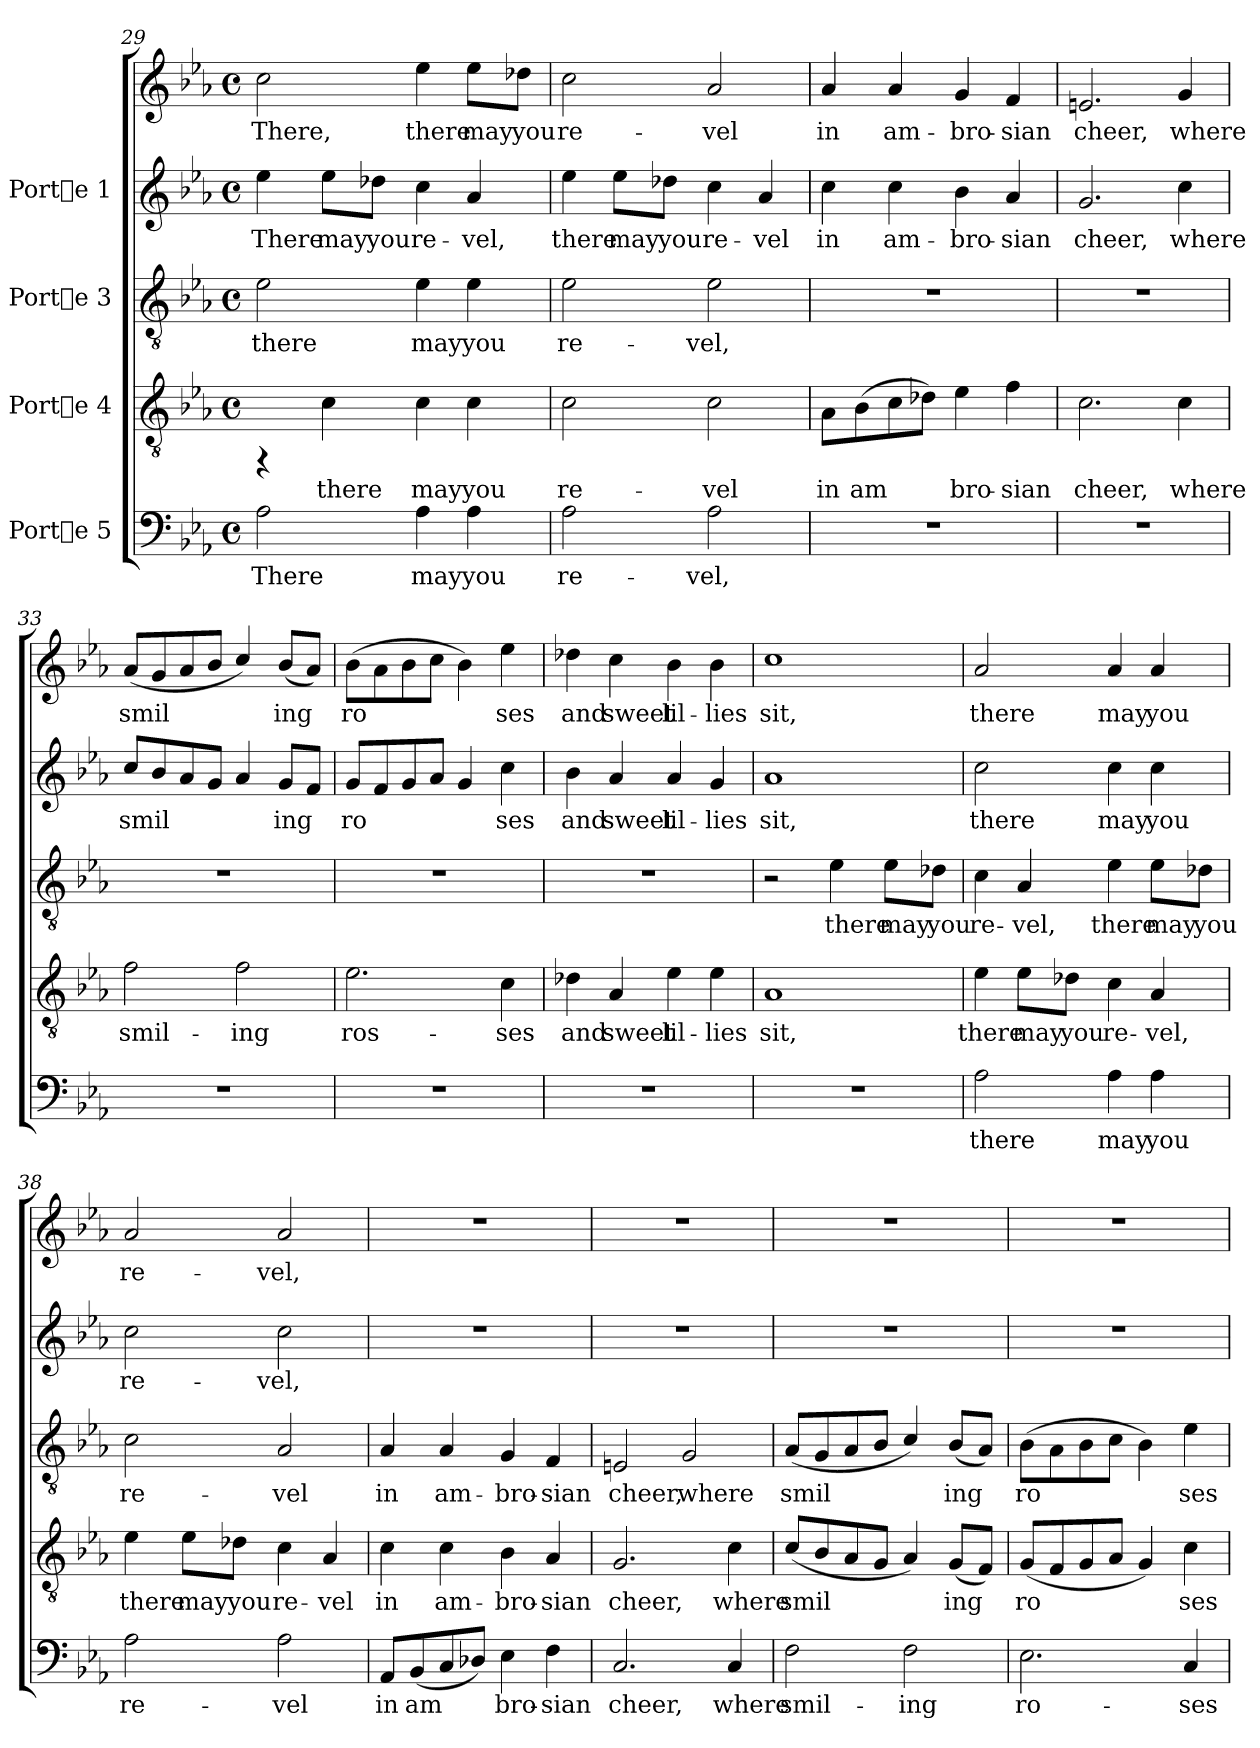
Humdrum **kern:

**kern	**text	**kern	**text	**kern	**text	**kern	**text	**kern	**text
*part4	*part4	*part3	*part3	*part2	*part2	*part1	*part1	*part1	*part1
*staff5	*staff5	*staff4	*staff4	*staff3	*staff3	*staff2	*staff2	*staff1	*staff1
*I"Porte 5	*	*I"Porte 4	*	*I"Porte 3	*	*I"Porte 1	*	*	*
!!LO:LB:g=z
*clefF4	*	*clefGv2	*	*clefGv2	*	*clefG2	*	*clefG2	*
*k[b-e-a-]	*	*k[b-e-a-]	*	*k[b-e-a-]	*	*k[b-e-a-]	*	*k[b-e-a-]	*
*E-:	*	*E-:	*	*E-:	*	*E-:	*	*E-:	*
*M4/4	*	*M4/4	*	*M4/4	*	*M4/4	*	*M4/4	*
*met(c)	*	*met(c)	*	*met(c)	*	*met(c)	*	*met(c)	*
=29	=29	=29	=29	=29	=29	=29	=29	=29	=29
!	!LO:LY:b:cj	!	!	!	!LO:LY:b:cj	!	!LO:LY:b:cj	!	!LO:LY:b:cj
2A-\	There	4rFF	.	2e-\	there	4ee-\	There	2cc\	There,
!	!	!	!LO:LY:b:cj	!	!	!	!LO:LY:b:cj	!	!
.	.	4c\	there	.	.	8ee-\L	may	.	.
!	!	!	!	!	!	!	!LO:LY:b:cj	!	!
.	.	.	.	.	.	8dd-X\J	you	.	.
!	!LO:LY:b:cj	!	!LO:LY:b:cj	!	!LO:LY:b:cj	!	!LO:LY:b:cj	!	!LO:LY:b:cj
4A-\	may	4c\	may	4e-\	may	4cc\	re-	4ee-\	there
!	!LO:LY:b:cj	!	!LO:LY:b:cj	!	!LO:LY:b:cj	!	!LO:LY:b:cj	!	!LO:LY:b:cj
4A-\	you	4c\	you	4e-\	you	4a-/	-vel,	8ee-\L	may
!	!	!	!	!	!	!	!	!	!LO:LY:b:cj
.	.	.	.	.	.	.	.	8dd-X\J	you
=30	=30	=30	=30	=30	=30	=30	=30	=30	=30
!	!LO:LY:b:cj	!	!LO:LY:b:cj	!	!LO:LY:b:cj	!	!LO:LY:b:cj	!	!LO:LY:b:cj
2A-\	re-	2c\	re-	2e-\	re-	4ee-\	there	2cc\	re-
!	!	!	!	!	!	!	!LO:LY:b:cj	!	!
.	.	.	.	.	.	8ee-\L	may	.	.
!	!	!	!	!	!	!	!LO:LY:b:cj	!	!
.	.	.	.	.	.	8dd-X\J	you	.	.
!	!LO:LY:b:cj	!	!LO:LY:b:cj	!	!LO:LY:b:cj	!	!LO:LY:b:cj	!	!LO:LY:b:cj
2A-\	-vel,	2c\	-vel	2e-\	-vel,	4cc\	re-	2a-/	-vel
!	!	!	!	!	!	!	!LO:LY:b:cj	!	!
.	.	.	.	.	.	4a-/	-vel	.	.
=31	=31	=31	=31	=31	=31	=31	=31	=31	=31
!	!	!	!LO:LY:b:cj	!	!	!	!LO:LY:b:cj	!	!LO:LY:b:cj
1r	.	8A-\L	in	1r	.	4cc\	in	4a-/	in
!	!	!	!LO:LY:b:cj	!	!	!	!	!	!
.	.	(>8B-\	am-	.	.	.	.	.	.
!	!	!	!LO:LY:b:cj	!	!	!	!LO:LY:b:cj	!	!LO:LY:b:cj
.	.	8c\	-	.	.	4cc\	am-	4a-/	am-
!	!	!	!LO:LY:b:cj	!	!	!	!	!	!
.	.	8d-X\J)	.	.	.	.	.	.	.
!	!	!	!LO:LY:b:cj	!	!	!	!LO:LY:b:cj	!	!LO:LY:b:cj
.	.	4e-\	bro-	.	.	4b-\	-bro-	4g/	-bro-
!	!	!	!LO:LY:b:cj	!	!	!	!LO:LY:b:cj	!	!LO:LY:b:cj
.	.	4f\	-sian	.	.	4a-/	-sian	4f/	-sian
=32	=32	=32	=32	=32	=32	=32	=32	=32	=32
!	!	!	!LO:LY:b:cj	!	!	!	!LO:LY:b:cj	!	!LO:LY:b:cj
1r	.	2.c\	cheer,	1r	.	2.g/	cheer,	2.en/	cheer,
!	!	!	!LO:LY:b:cj	!	!	!	!LO:LY:b:cj	!	!LO:LY:b:cj
.	.	4c\	where	.	.	4cc\	where	4g/	where
!!LO:PB:g=z
=33	=33	=33	=33	=33	=33	=33	=33	=33	=33
!	!	!	!LO:LY:b:cj	!	!	!	!LO:LY:b:cj	!	!LO:LY:b:cj
1r	.	2f\	smil-	1r	.	8cc/L	smil-	(<8a-/L	smil-
!	!	!	!	!	!	!	!LO:LY:b:cj	!	!LO:LY:b:cj
.	.	.	.	.	.	8b-/	-	8g/	-
!	!	!	!	!	!	!	!LO:LY:b:cj	!	!LO:LY:b:cj
.	.	.	.	.	.	8a-/	.	8a-/	.
!	!	!	!	!	!	!	!LO:LY:b:cj	!	!LO:LY:b:cj
.	.	.	.	.	.	8g/J	.	8b-/J	.
!	!	!	!LO:LY:b:cj	!	!	!	!LO:LY:b:cj	!	!LO:LY:b:cj
.	.	2f\	-ing	.	.	4a-/	.	4cc/)	.
!	!	!	!	!	!	!	!LO:LY:b:cj	!	!LO:LY:b:cj
.	.	.	.	.	.	8g/L	ing	(<8b-/L	ing
!	!	!	!	!	!	!	!LO:LY:b:cj	!	!LO:LY:b:cj
.	.	.	.	.	.	8f/J	.	8a-/J)	.
=34	=34	=34	=34	=34	=34	=34	=34	=34	=34
!	!	!	!LO:LY:b:cj	!	!	!	!LO:LY:b:cj	!	!LO:LY:b:cj
1r	.	2.e-\	ros-	1r	.	8g/L	ro-	(>8b-\L	ro-
!	!	!	!	!	!	!	!LO:LY:b:cj	!	!LO:LY:b:cj
.	.	.	.	.	.	8f/	-	8a-\	-
!	!	!	!	!	!	!	!LO:LY:b:cj	!	!LO:LY:b:cj
.	.	.	.	.	.	8g/	.	8b-\	.
!	!	!	!	!	!	!	!LO:LY:b:cj	!	!LO:LY:b:cj
.	.	.	.	.	.	8a-/J	.	8cc\J	.
!	!	!	!	!	!	!	!LO:LY:b:cj	!	!LO:LY:b:cj
.	.	.	.	.	.	4g/	.	4b-\)	.
!	!	!	!LO:LY:b:cj	!	!	!	!LO:LY:b:cj	!	!LO:LY:b:cj
.	.	4c\	-ses	.	.	4cc\	ses	4ee-\	ses
=35	=35	=35	=35	=35	=35	=35	=35	=35	=35
!	!	!	!LO:LY:b:cj	!	!	!	!LO:LY:b:cj	!	!LO:LY:b:cj
1r	.	4d-X\	and	1r	.	4b-\	and	4dd-X\	and
!	!	!	!LO:LY:b:cj	!	!	!	!LO:LY:b:cj	!	!LO:LY:b:cj
.	.	4A-/	sweet	.	.	4a-/	sweet	4cc\	sweet
!	!	!	!LO:LY:b:cj	!	!	!	!LO:LY:b:cj	!	!LO:LY:b:cj
.	.	4e-\	lil-	.	.	4a-/	lil-	4b-\	lil-
!	!	!	!LO:LY:b:cj	!	!	!	!LO:LY:b:cj	!	!LO:LY:b:cj
.	.	4e-\	-lies	.	.	4g/	-lies	4b-\	-lies
=36	=36	=36	=36	=36	=36	=36	=36	=36	=36
!	!	!	!LO:LY:b:cj	!	!	!	!LO:LY:b:cj	!	!LO:LY:b:cj
1r	.	1A-	sit,	2r	.	1a-	sit,	1cc	sit,
!	!	!	!	!	!LO:LY:b:cj	!	!	!	!
.	.	.	.	4e-\	there	.	.	.	.
!	!	!	!	!	!LO:LY:b:cj	!	!	!	!
.	.	.	.	8e-\L	may	.	.	.	.
!	!	!	!	!	!LO:LY:b:cj	!	!	!	!
.	.	.	.	8d-X\J	you	.	.	.	.
!!LO:LB:g=z
=37	=37	=37	=37	=37	=37	=37	=37	=37	=37
!	!LO:LY:b:cj	!	!LO:LY:b:cj	!	!LO:LY:b:cj	!	!LO:LY:b:cj	!	!LO:LY:b:cj
2A-\	there	4e-\	there	4c\	re-	2cc\	there	2a-/	there
!	!	!	!LO:LY:b:cj	!	!LO:LY:b:cj	!	!	!	!
.	.	8e-\L	may	4A-/	-vel,	.	.	.	.
!	!	!	!LO:LY:b:cj	!	!	!	!	!	!
.	.	8d-X\J	you	.	.	.	.	.	.
!	!LO:LY:b:cj	!	!LO:LY:b:cj	!	!LO:LY:b:cj	!	!LO:LY:b:cj	!	!LO:LY:b:cj
4A-\	may	4c\	re-	4e-\	there	4cc\	may	4a-/	may
!	!LO:LY:b:cj	!	!LO:LY:b:cj	!	!LO:LY:b:cj	!	!LO:LY:b:cj	!	!LO:LY:b:cj
4A-\	you	4A-/	-vel,	8e-\L	may	4cc\	you	4a-/	you
!	!	!	!	!	!LO:LY:b:cj	!	!	!	!
.	.	.	.	8d-X\J	you	.	.	.	.
=38	=38	=38	=38	=38	=38	=38	=38	=38	=38
!	!LO:LY:b:cj	!	!LO:LY:b:cj	!	!LO:LY:b:cj	!	!LO:LY:b:cj	!	!LO:LY:b:cj
2A-\	re-	4e-\	there	2c\	re-	2cc\	re-	2a-/	re-
!	!	!	!LO:LY:b:cj	!	!	!	!	!	!
.	.	8e-\L	may	.	.	.	.	.	.
!	!	!	!LO:LY:b:cj	!	!	!	!	!	!
.	.	8d-X\J	you	.	.	.	.	.	.
!	!LO:LY:b:cj	!	!LO:LY:b:cj	!	!LO:LY:b:cj	!	!LO:LY:b:cj	!	!LO:LY:b:cj
2A-\	-vel	4c\	re-	2A-/	-vel	2cc\	-vel,	2a-/	-vel,
!	!	!	!LO:LY:b:cj	!	!	!	!	!	!
.	.	4A-/	-vel	.	.	.	.	.	.
=39	=39	=39	=39	=39	=39	=39	=39	=39	=39
!	!LO:LY:b:cj	!	!LO:LY:b:cj	!	!LO:LY:b:cj	!	!	!	!
8AA-/L	in	4c\	in	4A-/	in	1r	.	1r	.
!	!LO:LY:b:cj	!	!	!	!	!	!	!	!
(<8BB-/	am-	.	.	.	.	.	.	.	.
!	!LO:LY:b:cj	!	!LO:LY:b:cj	!	!LO:LY:b:cj	!	!	!	!
8C/	-	4c\	am-	4A-/	am-	.	.	.	.
!	!LO:LY:b:cj	!	!	!	!	!	!	!	!
8D-X/J)	.	.	.	.	.	.	.	.	.
!	!LO:LY:b:cj	!	!LO:LY:b:cj	!	!LO:LY:b:cj	!	!	!	!
4E-\	bro-	4B-\	-bro-	4G/	-bro-	.	.	.	.
!	!LO:LY:b:cj	!	!LO:LY:b:cj	!	!LO:LY:b:cj	!	!	!	!
4F\	-sian	4A-/	-sian	4F/	-sian	.	.	.	.
=40	=40	=40	=40	=40	=40	=40	=40	=40	=40
!	!LO:LY:b:cj	!	!LO:LY:b:cj	!	!LO:LY:b:cj	!	!	!	!
2.C/	cheer,	2.G/	cheer,	2En/	cheer,	1r	.	1r	.
!	!	!	!	!	!LO:LY:b:cj	!	!	!	!
.	.	.	.	2G/	where	.	.	.	.
!	!LO:LY:b:cj	!	!LO:LY:b:cj	!	!	!	!	!	!
4C/	where	4c\	where	.	.	.	.	.	.
!!LO:LB:g=z
=41	=41	=41	=41	=41	=41	=41	=41	=41	=41
!	!LO:LY:b:cj	!	!LO:LY:b:cj	!	!LO:LY:b:cj	!	!	!	!
2F\	smil-	(<8c/L	smil-	(<8A-/L	smil-	1r	.	1r	.
!	!	!	!LO:LY:b:cj	!	!LO:LY:b:cj	!	!	!	!
.	.	8B-/	-	8G/	-	.	.	.	.
!	!	!	!LO:LY:b:cj	!	!LO:LY:b:cj	!	!	!	!
.	.	8A-/	.	8A-/	.	.	.	.	.
!	!	!	!LO:LY:b:cj	!	!LO:LY:b:cj	!	!	!	!
.	.	8G/J	.	8B-/J	.	.	.	.	.
!	!LO:LY:b:cj	!	!LO:LY:b:cj	!	!LO:LY:b:cj	!	!	!	!
2F\	-ing	4A-/)	.	4c/)	.	.	.	.	.
!	!	!	!LO:LY:b:cj	!	!LO:LY:b:cj	!	!	!	!
.	.	(<8G/L	ing	(<8B-/L	ing	.	.	.	.
!	!	!	!LO:LY:b:cj	!	!LO:LY:b:cj	!	!	!	!
.	.	8F/J)	.	8A-/J)	.	.	.	.	.
=42	=42	=42	=42	=42	=42	=42	=42	=42	=42
!	!LO:LY:b:cj	!	!LO:LY:b:cj	!	!LO:LY:b:cj	!	!	!	!
2.E-\	ro-	(<8G/L	ro-	(>8B-\L	ro-	1r	.	1r	.
!	!	!	!LO:LY:b:cj	!	!LO:LY:b:cj	!	!	!	!
.	.	8F/	-	8A-\	-	.	.	.	.
!	!	!	!LO:LY:b:cj	!	!LO:LY:b:cj	!	!	!	!
.	.	8G/	.	8B-\	.	.	.	.	.
!	!	!	!LO:LY:b:cj	!	!LO:LY:b:cj	!	!	!	!
.	.	8A-/J	.	8c\J	.	.	.	.	.
!	!	!	!LO:LY:b:cj	!	!LO:LY:b:cj	!	!	!	!
.	.	4G/)	.	4B-\)	.	.	.	.	.
!	!LO:LY:b:cj	!	!LO:LY:b:cj	!	!LO:LY:b:cj	!	!	!	!
4C/	-ses	4c\	ses	4e-\	ses	.	.	.	.
=	=	=	=	=	=	=	=	=	=
*-	*-	*-	*-	*-	*-	*-	*-	*-	*-
